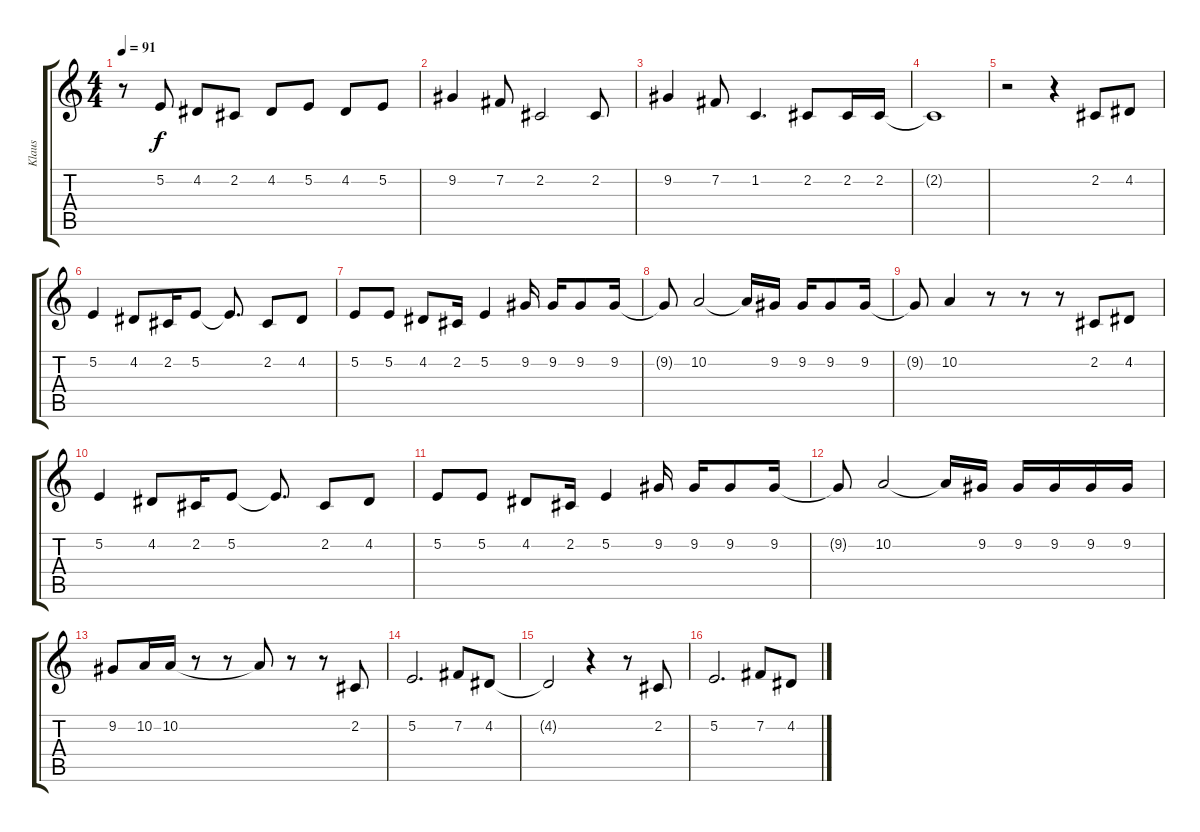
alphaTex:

\track ("Klaus" "Klaus") {instrument violin}
\staff {score tabs}
\tuning (E4 B3 G3 D3 A2 E2) {hide}
\ts (4 4)
\tempo 91
\clef g2
\ks c
r.8{dy f} 5.2.8 4.2.8 2.2.8 4.2.8 5.2.8 4.2.8 5.2.8 |
9.2.4 7.2.8 2.2.2 2.2.8 |
9.2.4 7.2.8 1.2.4{d} 2.2.8 2.2.16 2.2.16 |
2.2{t}.1 |
r.2 r.4 2.2.8 4.2.8 |
5.2.4 4.2.8 2.2.16 5.2.8 5.2{t}.8{d} 2.2.8 4.2.8 |
5.2.8 5.2.8 4.2.8 2.2.16 5.2.4 9.2.16 9.2.16 9.2.8 9.2.16 |
9.2{t}.8 10.2.2 10.2{t}.16 9.2.16 9.2.16 9.2.8 9.2.16 |
9.2{t}.8 10.2.4 r.8 r.8 r.8 2.2.8 4.2.8 |
5.2.4 4.2.8 2.2.16 5.2.8 5.2{t}.8{d} 2.2.8 4.2.8 |
5.2.8 5.2.8 4.2.8 2.2.16 5.2.4 9.2.16 9.2.16 9.2.8 9.2.16 |
9.2{t}.8 10.2.2 10.2{t}.16 9.2.16 9.2.16 9.2.16 9.2.16 9.2.16 |
9.2.8 10.2.16 10.2.16 r.8 r.8 10.2{t}.8 r.8 r.8 2.2.8 |
5.2.2{d} 7.2.8 4.2.8 |
4.2{t}.2 r.4 r.8 2.2.8 |
5.2.2{d} 7.2.8 4.2.8
